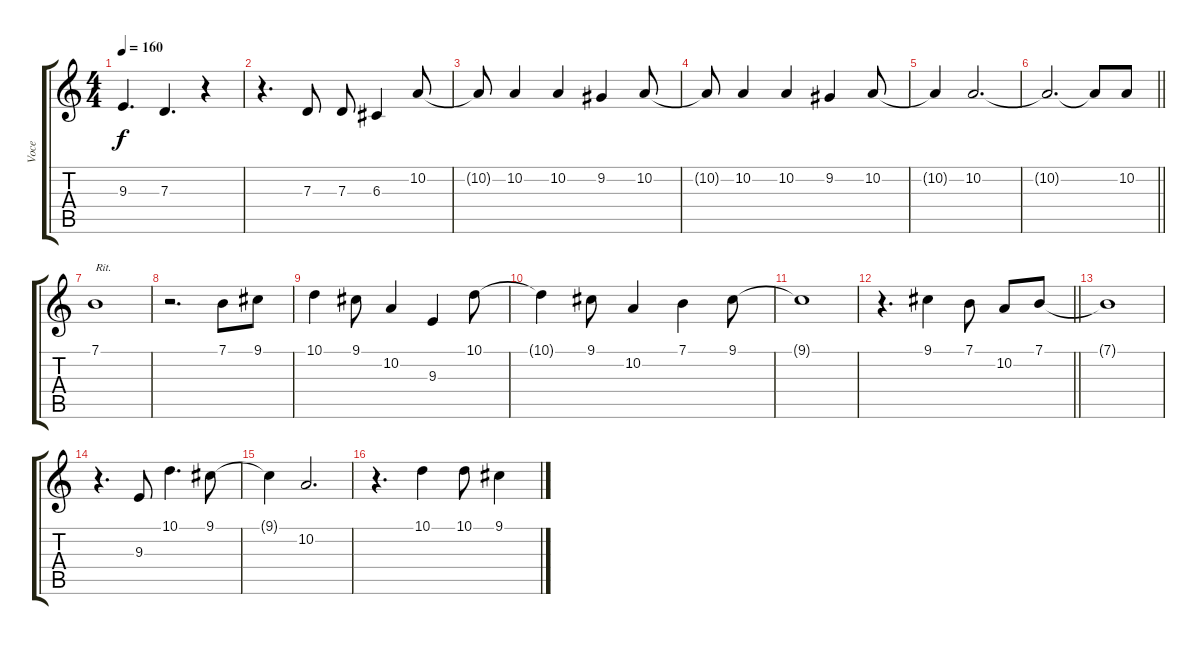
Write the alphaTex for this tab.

\track ("Voce" "Voce") {instrument lead1square}
\staff {score tabs}
\tuning (E4 B3 G3 D3 A2 E2) {hide}
\ts (4 4)
\tempo 160
\clef g2
\ks c
9.3{t}.4{d dy f} 7.3.4{d} r.4 |
r.4{d} 7.3.8 7.3.8 6.3.4 10.2.8 |
10.2{t}.8 10.2.4 10.2.4 9.2.4 10.2.8 |
10.2{t}.8 10.2.4 10.2.4 9.2.4 10.2.8 |
10.2{t}.4 10.2.2{d} |
\barLineRight lightlight
10.2{t}.2{d} 10.2{t}.8 10.2.8 |
7.1.1{txt "Rit."} |
r.2{d} 7.1.8 9.1.8 |
10.1.4 9.1.8 10.2.4 9.3.4 10.1.8 |
10.1{t}.4 9.1.8 10.2.4 7.1.4 9.1.8 |
9.1{t}.1 |
\barLineRight lightlight
r.4{d} 9.1.4 7.1.8 10.2.8 7.1.8 |
7.1{t}.1 |
r.4{d} 9.3.8 10.1.4{d} 9.1.8 |
9.1{t}.4 10.2.2{d} |
r.4{d} 10.1.4 10.1.8 9.1.4
